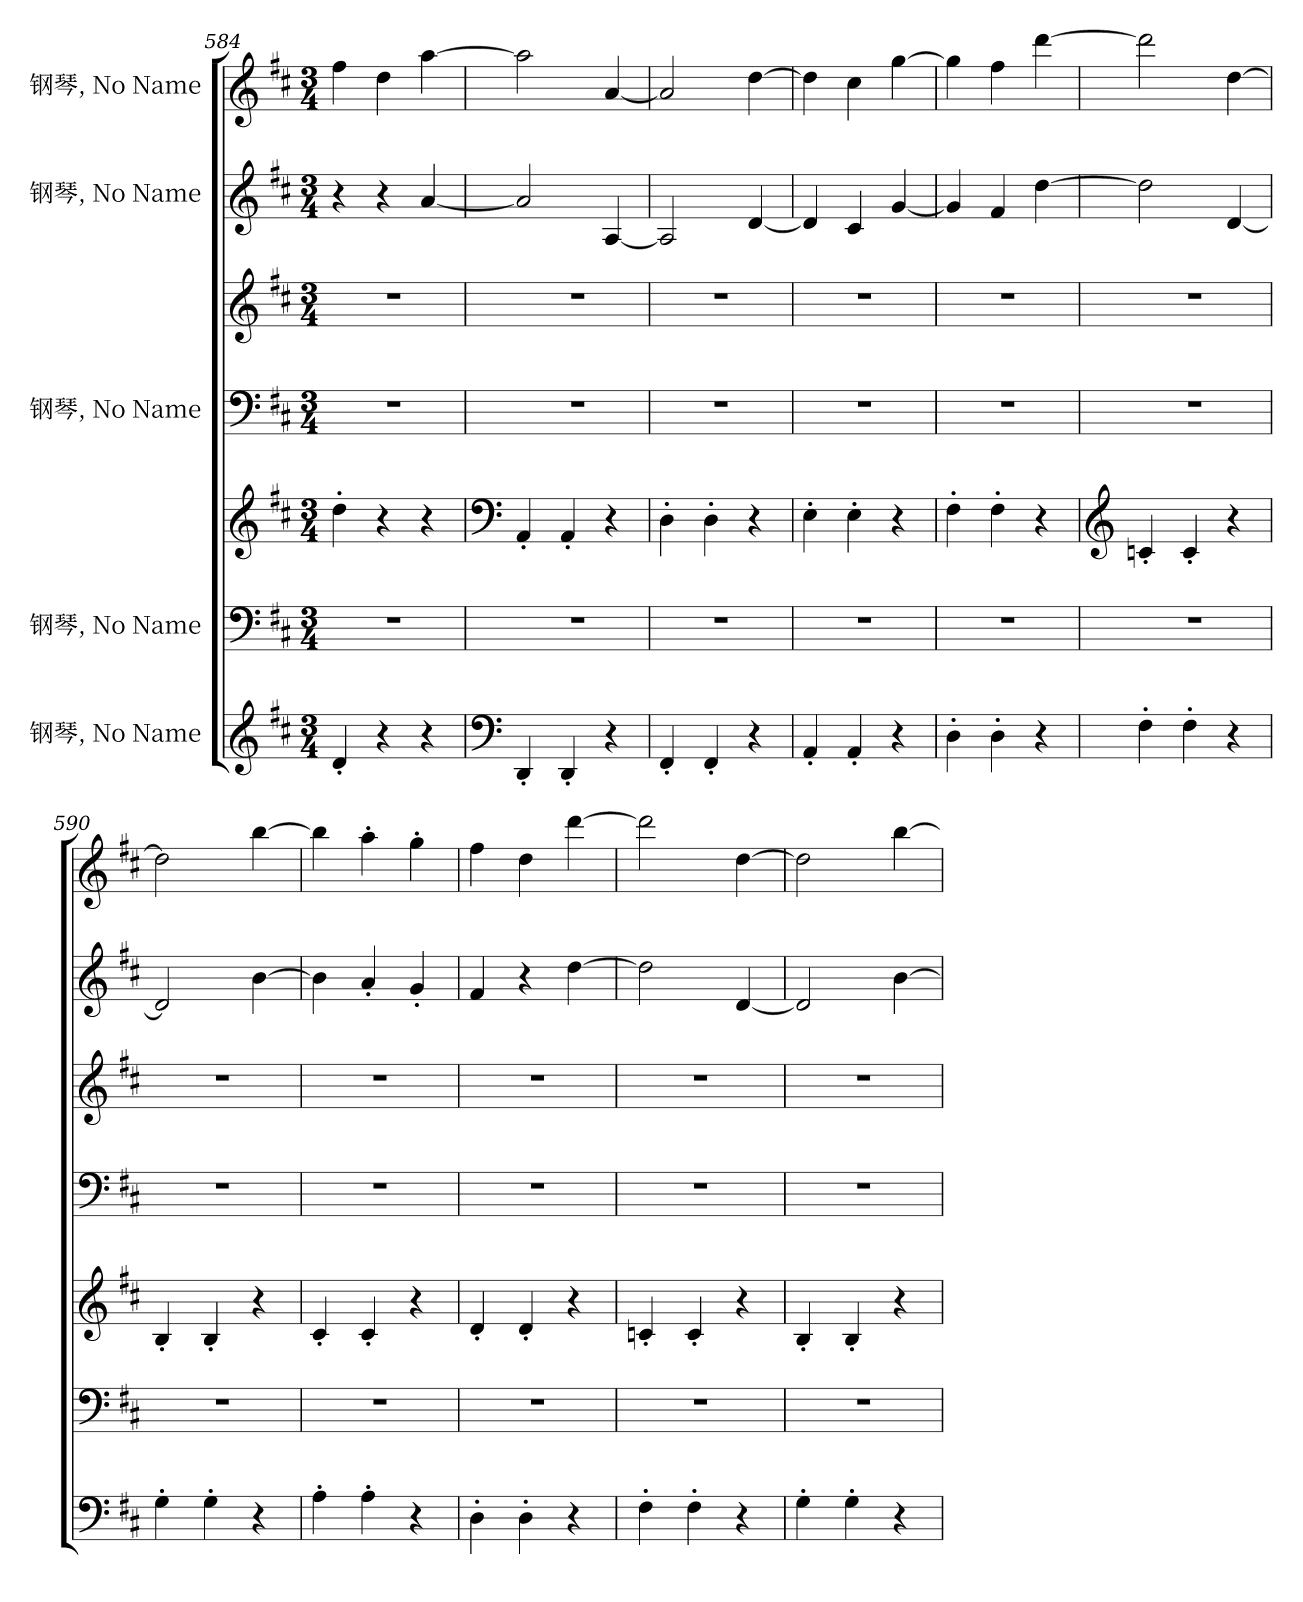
**kern	**kern	**kern	**kern	**kern	**kern	**kern
*part5	*part4	*part4	*part3	*part3	*part2	*part1
*staff7	*staff6	*staff5	*staff4	*staff3	*staff2	*staff1
*I"钢琴, No Name	*I"钢琴, No Name	*	*I"钢琴, No Name	*	*I"钢琴, No Name	*I"钢琴, No Name
*clefG2	*clefF4	*clefG2	*clefF4	*clefG2	*clefG2	*clefG2
*k[f#c#]	*k[f#c#]	*k[f#c#]	*k[f#c#]	*k[f#c#]	*k[f#c#]	*k[f#c#]
*M3/4	*M3/4	*M3/4	*M3/4	*M3/4	*M3/4	*M3/4
=584	=584	=584	=584	=584	=584	=584
4d'/	2.r	4dd'\	2.r	2.r	4r	4ff#\
*	*	*	*	*	*	*MM196
4r	.	4r	.	.	4r	4dd\
*	*	*	*	*	*	*MM197
4r	.	4r	.	.	[4a/	[4aa\
=585	=585	=585	=585	=585	=585	=585
*clefF4	*	*clefF4	*	*	*	*
4DD'/	2.r	4AA'/	2.r	2.r	2a/]	2aa\]
4DD'/	.	4AA'/	.	.	.	.
4r	.	4r	.	.	[4A/	[4a/
=586	=586	=586	=586	=586	=586	=586
4FF#'/	2.r	4D'\	2.r	2.r	2A/]	2a/]
4FF#'/	.	4D'\	.	.	.	.
4r	.	4r	.	.	[4d/	[4dd\
!!LO:PB:g=z
=587	=587	=587	=587	=587	=587	=587
4AA'/	2.r	4E'\	2.r	2.r	4d/]	4dd\]
4AA'/	.	4E'\	.	.	4c#/	4cc#\
4r	.	4r	.	.	[4g/	[4gg\
=588	=588	=588	=588	=588	=588	=588
4D'\	2.r	4F#'\	2.r	2.r	4g/]	4gg\]
4D'\	.	4F#'\	.	.	4f#/	4ff#\
*	*	*	*	*	*	*MM197
4r	.	4r	.	.	[4dd\	[4ddd\
=589	=589	=589	=589	=589	=589	=589
*	*	*clefG2	*	*	*	*
4F#'\	2.r	4cn'/	2.r	2.r	2dd\]	2ddd\]
4F#'\	.	4c'/	.	.	.	.
4r	.	4r	.	.	[4d/	[4dd\
=590	=590	=590	=590	=590	=590	=590
4G'\	2.r	4B'/	2.r	2.r	2d/]	2dd\]
4G'\	.	4B'/	.	.	.	.
*	*	*	*	*	*	*MM197
4r	.	4r	.	.	[4b\	[4bb\
=591	=591	=591	=591	=591	=591	=591
4A'\	2.r	4c#'/	2.r	2.r	4b\]	4bb\]
4A'\	.	4c#'/	.	.	4a'/	4aa'\
4r	.	4r	.	.	4g'/	4gg'\
=592	=592	=592	=592	=592	=592	=592
4D'\	2.r	4d'/	2.r	2.r	4f#/	4ff#\
4D'\	.	4d'/	.	.	4r	4dd\
*	*	*	*	*	*	*MM197
4r	.	4r	.	.	[4dd\	[4ddd\
=593	=593	=593	=593	=593	=593	=593
4F#'\	2.r	4cn'/	2.r	2.r	2dd\]	2ddd\]
4F#'\	.	4c'/	.	.	.	.
4r	.	4r	.	.	[4d/	[4dd\
=594	=594	=594	=594	=594	=594	=594
4G'\	2.r	4B'/	2.r	2.r	2d/]	2dd\]
4G'\	.	4B'/	.	.	.	.
*	*	*	*	*	*	*MM197
4r	.	4r	.	.	[4b\	[4bb\
=	=	=	=	=	=	=
*-	*-	*-	*-	*-	*-	*-
